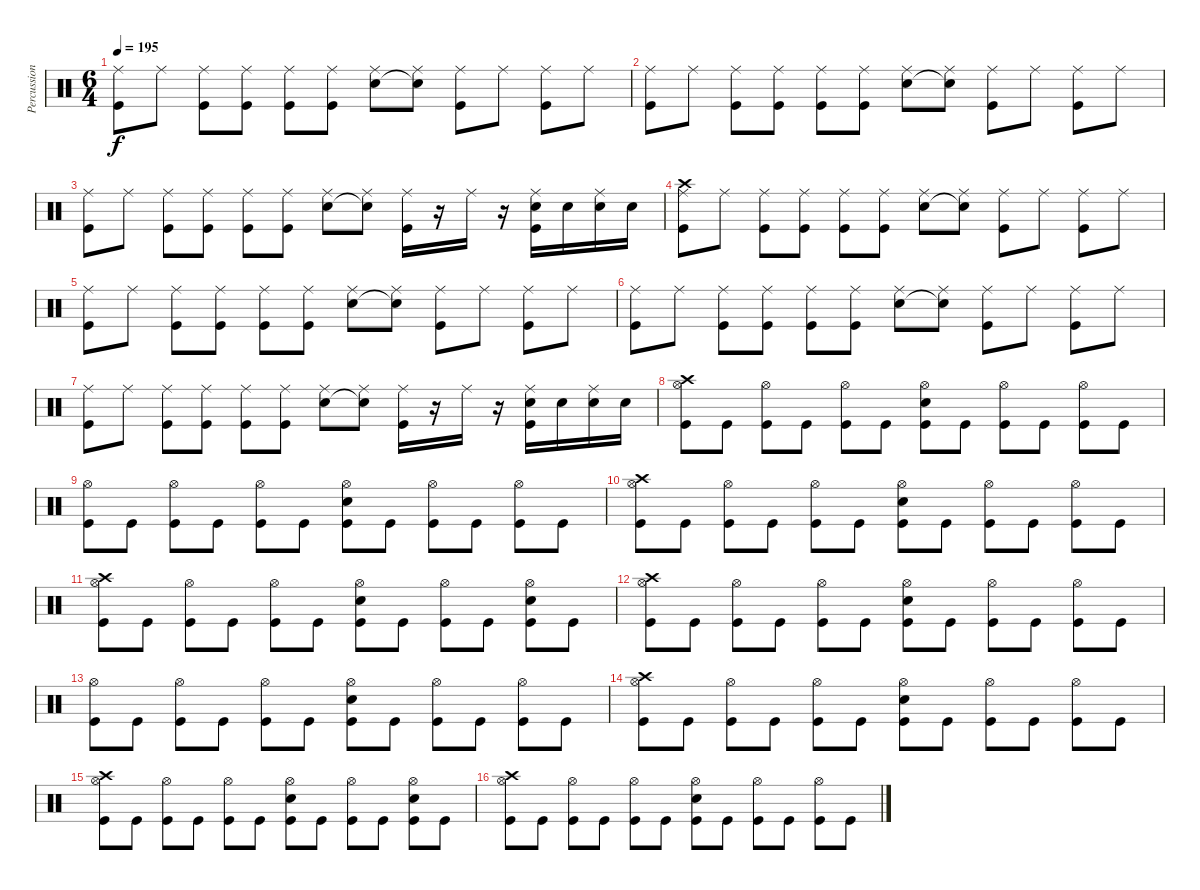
\track ("Percussion" "Percussion") {instrument percussion}
\staff {score}
\articulation defaults
\ts (6 4)
\tempo 195
\clef neutral
\ks c
("Ride (middle)" "Kick (hit)").8{dy f} "Ride (middle)".8 ("Ride (middle)" "Kick (hit)").8 ("Ride (middle)" "Kick (hit)").8 ("Ride (middle)" "Kick (hit)").8 ("Ride (middle)" "Kick (hit)").8 ("Ride (middle)" "Electric Snare (hit)").8 ("Ride (middle)" "Snare (hit)"{t}).8 ("Ride (middle)" "Kick (hit)").8 "Ride (middle)".8 ("Ride (middle)" "Kick (hit)").8 "Ride (middle)".8 |
("Ride (middle)" "Kick (hit)").8 "Ride (middle)".8 ("Ride (middle)" "Kick (hit)").8 ("Ride (middle)" "Kick (hit)").8 ("Ride (middle)" "Kick (hit)").8 ("Ride (middle)" "Kick (hit)").8 ("Ride (middle)" "Electric Snare (hit)").8 ("Ride (middle)" "Snare (hit)"{t}).8 ("Ride (middle)" "Kick (hit)").8 "Ride (middle)".8 ("Ride (middle)" "Kick (hit)").8 "Ride (middle)".8 |
("Ride (middle)" "Kick (hit)").8 "Ride (middle)".8 ("Ride (middle)" "Kick (hit)").8 ("Ride (middle)" "Kick (hit)").8 ("Ride (middle)" "Kick (hit)").8 ("Ride (middle)" "Kick (hit)").8 ("Ride (middle)" "Electric Snare (hit)").8 ("Ride (middle)" "Snare (hit)"{t}).8 ("Ride (middle)" "Kick (hit)").16 r.16 "Ride (middle)".16 r.16 ("Ride (middle)" "Electric Snare (hit)" "Kick (hit)").16 "Electric Snare (hit)".16 ("Ride (middle)" "Electric Snare (hit)").16 "Electric Snare (hit)".16 |
("Crash high (hit)" "Ride (middle)" "Kick (hit)").8 "Ride (middle)".8 ("Ride (middle)" "Kick (hit)").8 ("Ride (middle)" "Kick (hit)").8 ("Ride (middle)" "Kick (hit)").8 ("Ride (middle)" "Kick (hit)").8 ("Ride (middle)" "Electric Snare (hit)").8 ("Ride (middle)" "Snare (hit)"{t}).8 ("Ride (middle)" "Kick (hit)").8 "Ride (middle)".8 ("Ride (middle)" "Kick (hit)").8 "Ride (middle)".8 |
("Ride (middle)" "Kick (hit)").8 "Ride (middle)".8 ("Ride (middle)" "Kick (hit)").8 ("Ride (middle)" "Kick (hit)").8 ("Ride (middle)" "Kick (hit)").8 ("Ride (middle)" "Kick (hit)").8 ("Ride (middle)" "Electric Snare (hit)").8 ("Ride (middle)" "Snare (hit)"{t}).8 ("Ride (middle)" "Kick (hit)").8 "Ride (middle)".8 ("Ride (middle)" "Kick (hit)").8 "Ride (middle)".8 |
("Ride (middle)" "Kick (hit)").8 "Ride (middle)".8 ("Ride (middle)" "Kick (hit)").8 ("Ride (middle)" "Kick (hit)").8 ("Ride (middle)" "Kick (hit)").8 ("Ride (middle)" "Kick (hit)").8 ("Ride (middle)" "Electric Snare (hit)").8 ("Ride (middle)" "Snare (hit)"{t}).8 ("Ride (middle)" "Kick (hit)").8 "Ride (middle)".8 ("Ride (middle)" "Kick (hit)").8 "Ride (middle)".8 |
("Ride (middle)" "Kick (hit)").8 "Ride (middle)".8 ("Ride (middle)" "Kick (hit)").8 ("Ride (middle)" "Kick (hit)").8 ("Ride (middle)" "Kick (hit)").8 ("Ride (middle)" "Kick (hit)").8 ("Ride (middle)" "Electric Snare (hit)").8 ("Ride (middle)" "Snare (hit)"{t}).8 ("Ride (middle)" "Kick (hit)").16 r.16 "Ride (middle)".16 r.16 ("Ride (middle)" "Electric Snare (hit)" "Kick (hit)").16 "Electric Snare (hit)".16 ("Ride (middle)" "Electric Snare (hit)").16 "Electric Snare (hit)".16 |
("Crash high (hit)" "Hi-Hat (open)" "Kick (hit)").8 "Kick (hit)".8 ("Hi-Hat (open)" "Kick (hit)").8 "Kick (hit)".8 ("Hi-Hat (open)" "Kick (hit)").8 "Kick (hit)".8 ("Electric Snare (hit)" "Hi-Hat (open)" "Kick (hit)").8 "Kick (hit)".8 ("Hi-Hat (open)" "Kick (hit)").8 "Kick (hit)".8 ("Hi-Hat (open)" "Kick (hit)").8 "Kick (hit)".8 |
("Hi-Hat (open)" "Kick (hit)").8 "Kick (hit)".8 ("Hi-Hat (open)" "Kick (hit)").8 "Kick (hit)".8 ("Hi-Hat (open)" "Kick (hit)").8 "Kick (hit)".8 ("Electric Snare (hit)" "Hi-Hat (open)" "Kick (hit)").8 "Kick (hit)".8 ("Hi-Hat (open)" "Kick (hit)").8 "Kick (hit)".8 ("Hi-Hat (open)" "Kick (hit)").8 "Kick (hit)".8 |
("Crash high (hit)" "Hi-Hat (open)" "Kick (hit)").8 "Kick (hit)".8 ("Hi-Hat (open)" "Kick (hit)").8 "Kick (hit)".8 ("Hi-Hat (open)" "Kick (hit)").8 "Kick (hit)".8 ("Electric Snare (hit)" "Hi-Hat (open)" "Kick (hit)").8 "Kick (hit)".8 ("Hi-Hat (open)" "Kick (hit)").8 "Kick (hit)".8 ("Hi-Hat (open)" "Kick (hit)").8 "Kick (hit)".8 |
("Crash high (hit)" "Hi-Hat (open)" "Kick (hit)").8 "Kick (hit)".8 ("Hi-Hat (open)" "Kick (hit)").8 "Kick (hit)".8 ("Hi-Hat (open)" "Kick (hit)").8 "Kick (hit)".8 ("Electric Snare (hit)" "Hi-Hat (open)" "Kick (hit)").8 "Kick (hit)".8 ("Hi-Hat (open)" "Kick (hit)").8 "Kick (hit)".8 ("Electric Snare (hit)" "Hi-Hat (open)" "Kick (hit)").8 "Kick (hit)".8 |
("Crash high (hit)" "Hi-Hat (open)" "Kick (hit)").8 "Kick (hit)".8 ("Hi-Hat (open)" "Kick (hit)").8 "Kick (hit)".8 ("Hi-Hat (open)" "Kick (hit)").8 "Kick (hit)".8 ("Electric Snare (hit)" "Hi-Hat (open)" "Kick (hit)").8 "Kick (hit)".8 ("Hi-Hat (open)" "Kick (hit)").8 "Kick (hit)".8 ("Hi-Hat (open)" "Kick (hit)").8 "Kick (hit)".8 |
("Hi-Hat (open)" "Kick (hit)").8 "Kick (hit)".8 ("Hi-Hat (open)" "Kick (hit)").8 "Kick (hit)".8 ("Hi-Hat (open)" "Kick (hit)").8 "Kick (hit)".8 ("Electric Snare (hit)" "Hi-Hat (open)" "Kick (hit)").8 "Kick (hit)".8 ("Hi-Hat (open)" "Kick (hit)").8 "Kick (hit)".8 ("Hi-Hat (open)" "Kick (hit)").8 "Kick (hit)".8 |
("Crash high (hit)" "Hi-Hat (open)" "Kick (hit)").8 "Kick (hit)".8 ("Hi-Hat (open)" "Kick (hit)").8 "Kick (hit)".8 ("Hi-Hat (open)" "Kick (hit)").8 "Kick (hit)".8 ("Electric Snare (hit)" "Hi-Hat (open)" "Kick (hit)").8 "Kick (hit)".8 ("Hi-Hat (open)" "Kick (hit)").8 "Kick (hit)".8 ("Hi-Hat (open)" "Kick (hit)").8 "Kick (hit)".8 |
("Crash high (hit)" "Hi-Hat (open)" "Kick (hit)").8 "Kick (hit)".8 ("Hi-Hat (open)" "Kick (hit)").8 "Kick (hit)".8 ("Hi-Hat (open)" "Kick (hit)").8 "Kick (hit)".8 ("Electric Snare (hit)" "Hi-Hat (open)" "Kick (hit)").8 "Kick (hit)".8 ("Hi-Hat (open)" "Kick (hit)").8 "Kick (hit)".8 ("Electric Snare (hit)" "Hi-Hat (open)" "Kick (hit)").8 "Kick (hit)".8 |
("Crash high (hit)" "Hi-Hat (open)" "Kick (hit)").8 "Kick (hit)".8 ("Hi-Hat (open)" "Kick (hit)").8 "Kick (hit)".8 ("Hi-Hat (open)" "Kick (hit)").8 "Kick (hit)".8 ("Electric Snare (hit)" "Hi-Hat (open)" "Kick (hit)").8 "Kick (hit)".8 ("Hi-Hat (open)" "Kick (hit)").8 "Kick (hit)".8 ("Hi-Hat (open)" "Kick (hit)").8 "Kick (hit)".8
